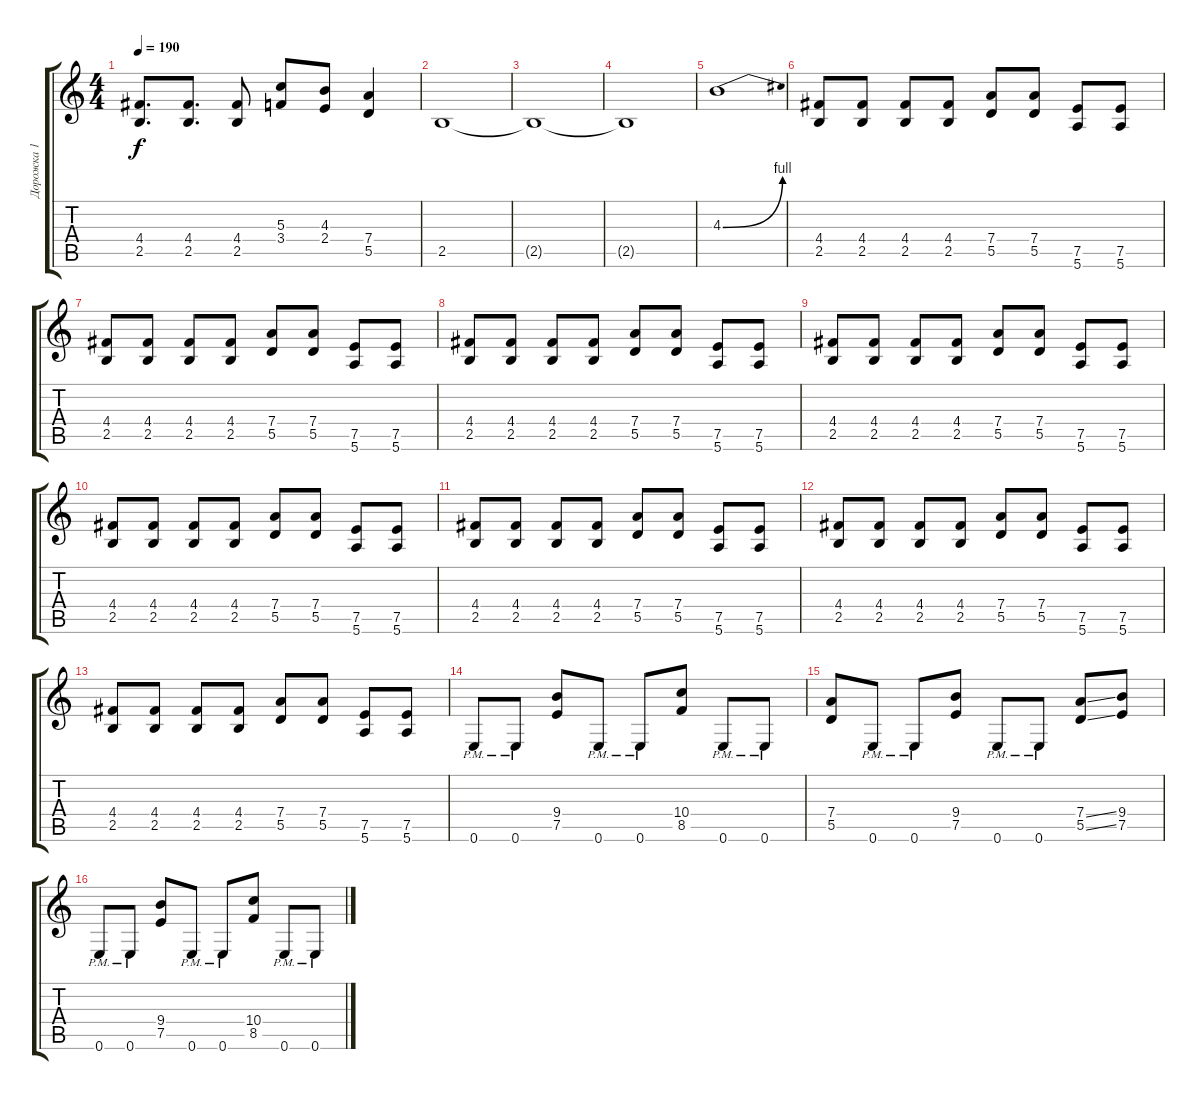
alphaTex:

\track ("Дорожка 1" "Дорожка 1") {instrument distortionguitar}
\staff {score tabs}
\tuning (E4 B3 G3 D3 A2 E2) {hide}
\ts (4 4)
\tempo 190
\clef g2
\ks c
(4.4 2.5).8{d dy f} (4.4 2.5).8{d} (4.4 2.5).8 (5.3 3.4).8 (4.3 2.4).8 (7.4 5.5).4 |
2.5.1 |
2.5{t}.1 |
2.5{t}.1 |
4.3{be (bend 0 0 60 4)}.1 |
(4.4 2.5).8 (4.4 2.5).8 (4.4 2.5).8 (4.4 2.5).8 (7.4 5.5).8 (7.4 5.5).8 (7.5 5.6).8 (7.5 5.6).8 |
(4.4 2.5).8 (4.4 2.5).8 (4.4 2.5).8 (4.4 2.5).8 (7.4 5.5).8 (7.4 5.5).8 (7.5 5.6).8 (7.5 5.6).8 |
(4.4 2.5).8 (4.4 2.5).8 (4.4 2.5).8 (4.4 2.5).8 (7.4 5.5).8 (7.4 5.5).8 (7.5 5.6).8 (7.5 5.6).8 |
(4.4 2.5).8 (4.4 2.5).8 (4.4 2.5).8 (4.4 2.5).8 (7.4 5.5).8 (7.4 5.5).8 (7.5 5.6).8 (7.5 5.6).8 |
(4.4 2.5).8 (4.4 2.5).8 (4.4 2.5).8 (4.4 2.5).8 (7.4 5.5).8 (7.4 5.5).8 (7.5 5.6).8 (7.5 5.6).8 |
(4.4 2.5).8 (4.4 2.5).8 (4.4 2.5).8 (4.4 2.5).8 (7.4 5.5).8 (7.4 5.5).8 (7.5 5.6).8 (7.5 5.6).8 |
(4.4 2.5).8 (4.4 2.5).8 (4.4 2.5).8 (4.4 2.5).8 (7.4 5.5).8 (7.4 5.5).8 (7.5 5.6).8 (7.5 5.6).8 |
(4.4 2.5).8 (4.4 2.5).8 (4.4 2.5).8 (4.4 2.5).8 (7.4 5.5).8 (7.4 5.5).8 (7.5 5.6).8 (7.5 5.6).8 |
0.6{pm}.8 0.6{pm}.8 (9.4 7.5).8 0.6{pm}.8 0.6{pm}.8 (10.4 8.5).8 0.6{pm}.8 0.6{pm}.8 |
(7.4 5.5).8 0.6{pm}.8 0.6{pm}.8 (9.4 7.5).8 0.6{pm}.8 0.6{pm}.8 (7.4{ss} 5.5{ss}).8 (9.4 7.5).8 |
0.6{pm}.8 0.6{pm}.8 (9.4 7.5).8 0.6{pm}.8 0.6{pm}.8 (10.4 8.5).8 0.6{pm}.8 0.6{pm}.8
